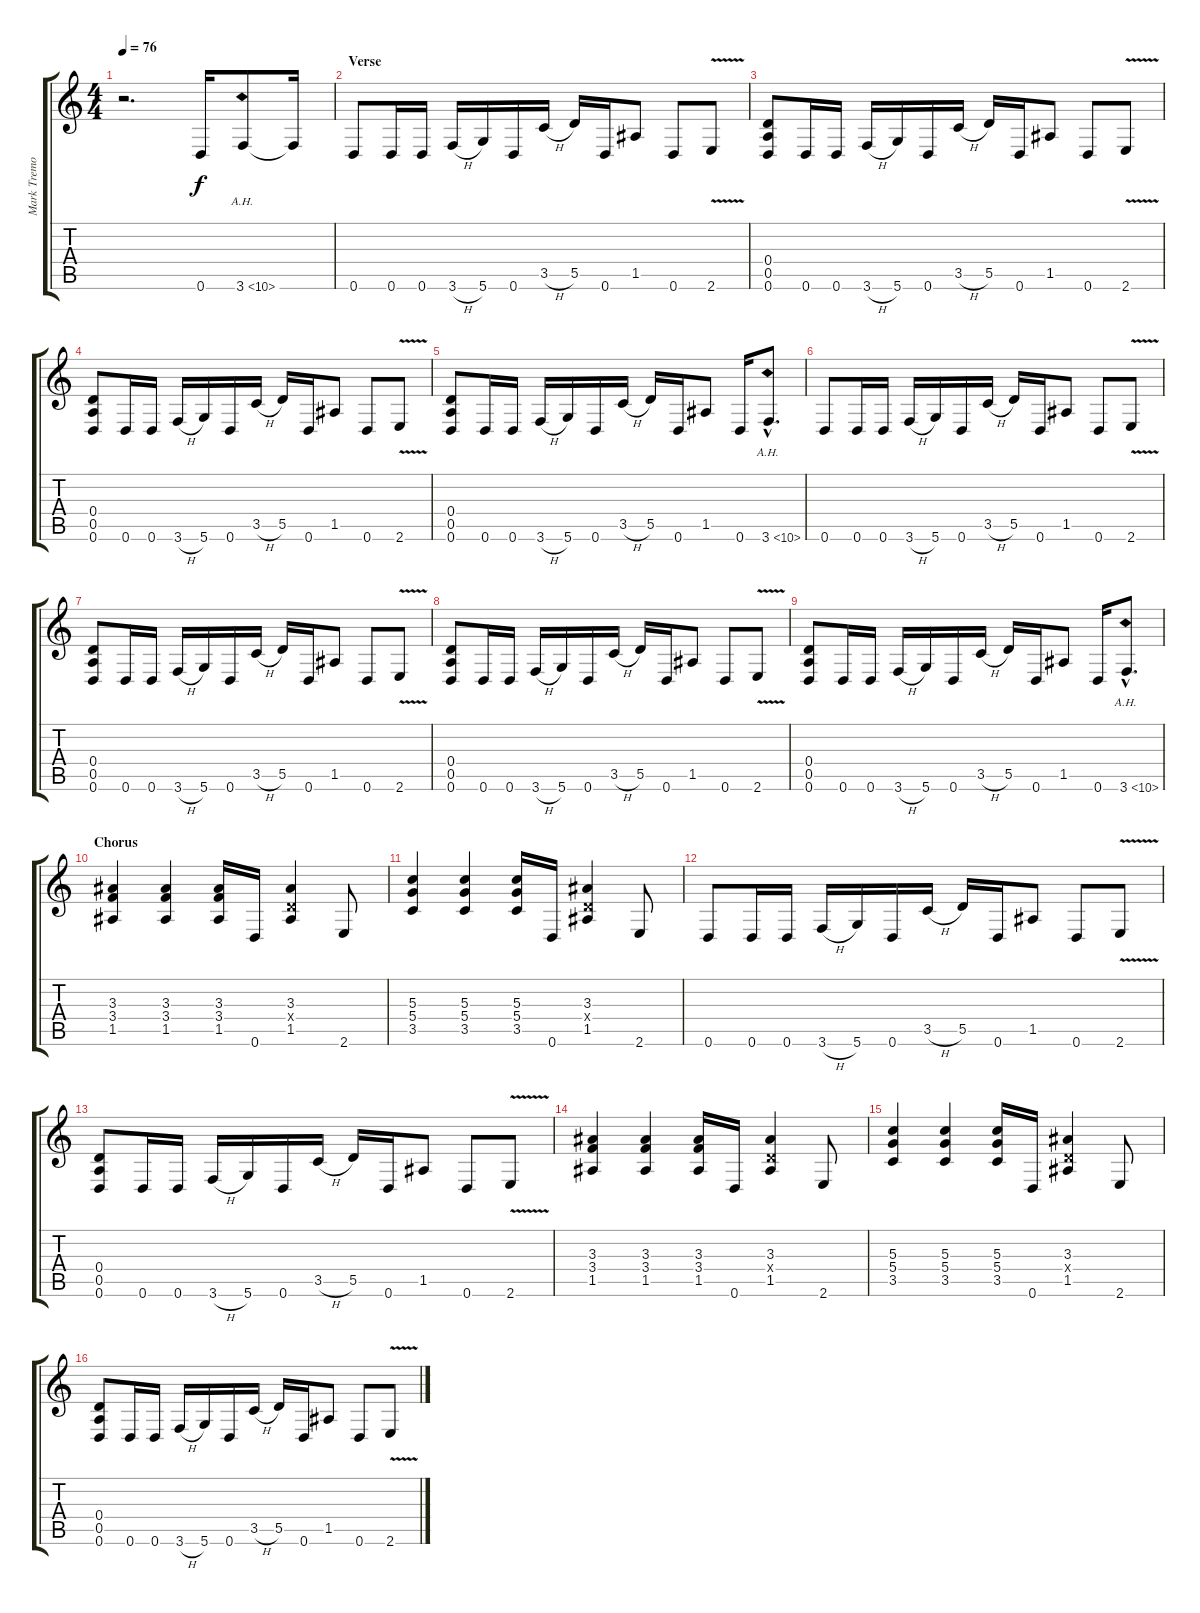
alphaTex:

\track ("Mark Tremonti - OverD Guitar" "Mark Tremo") {instrument overdrivenguitar}
\staff {score tabs}
\tuning (E4 B3 G3 D3 A2 D2) {hide}
\ts (4 4)
\tempo 76
\clef g2
\ks c
r.2{d dy f} 0.6.16 3.6{ah 7}.8 3.6{t}.16 |
\section ("" "Verse")
0.6.8 0.6.16 0.6.16 3.6{h}.16 5.6.16 0.6.16 3.5{h}.16 5.5.16 0.6.16 1.5.8 0.6.8 2.6{v}.8 |
(0.4 0.5 0.6).8 0.6.16 0.6.16 3.6{h}.16 5.6.16 0.6.16 3.5{h}.16 5.5.16 0.6.16 1.5.8 0.6.8 2.6{v}.8 |
(0.4 0.5 0.6).8 0.6.16 0.6.16 3.6{h}.16 5.6.16 0.6.16 3.5{h}.16 5.5.16 0.6.16 1.5.8 0.6.8 2.6{v}.8 |
(0.4 0.5 0.6).8 0.6.16 0.6.16 3.6{h}.16 5.6.16 0.6.16 3.5{h}.16 5.5.16 0.6.16 1.5.8 0.6.16 3.6{ah 7 hac}.8{d} |
0.6.8 0.6.16 0.6.16 3.6{h}.16 5.6.16 0.6.16 3.5{h}.16 5.5.16 0.6.16 1.5.8 0.6.8 2.6{v}.8 |
(0.4 0.5 0.6).8 0.6.16 0.6.16 3.6{h}.16 5.6.16 0.6.16 3.5{h}.16 5.5.16 0.6.16 1.5.8 0.6.8 2.6{v}.8 |
(0.4 0.5 0.6).8 0.6.16 0.6.16 3.6{h}.16 5.6.16 0.6.16 3.5{h}.16 5.5.16 0.6.16 1.5.8 0.6.8 2.6{v}.8 |
(0.4 0.5 0.6).8 0.6.16 0.6.16 3.6{h}.16 5.6.16 0.6.16 3.5{h}.16 5.5.16 0.6.16 1.5.8 0.6.16 3.6{ah 7 hac}.8{d} |
\section ("" "Chorus")
(3.3 3.4 1.5).4 (3.3 3.4 1.5).4 (3.3 3.4 1.5).16 0.6.16 (3.3 0.4{x} 1.5).4 2.6.8 |
(5.3 5.4 3.5).4 (5.3 5.4 3.5).4 (5.3 5.4 3.5).16 0.6.16 (3.3 0.4{x} 1.5).4 2.6.8 |
0.6.8 0.6.16 0.6.16 3.6{h}.16 5.6.16 0.6.16 3.5{h}.16 5.5.16 0.6.16 1.5.8 0.6.8 2.6{v}.8 |
(0.4 0.5 0.6).8 0.6.16 0.6.16 3.6{h}.16 5.6.16 0.6.16 3.5{h}.16 5.5.16 0.6.16 1.5.8 0.6.8 2.6{v}.8 |
(3.3 3.4 1.5).4 (3.3 3.4 1.5).4 (3.3 3.4 1.5).16 0.6.16 (3.3 0.4{x} 1.5).4 2.6.8 |
(5.3 5.4 3.5).4 (5.3 5.4 3.5).4 (5.3 5.4 3.5).16 0.6.16 (3.3 0.4{x} 1.5).4 2.6.8 |
(0.4 0.5 0.6).8 0.6.16 0.6.16 3.6{h}.16 5.6.16 0.6.16 3.5{h}.16 5.5.16 0.6.16 1.5.8 0.6.8 2.6{v}.8
